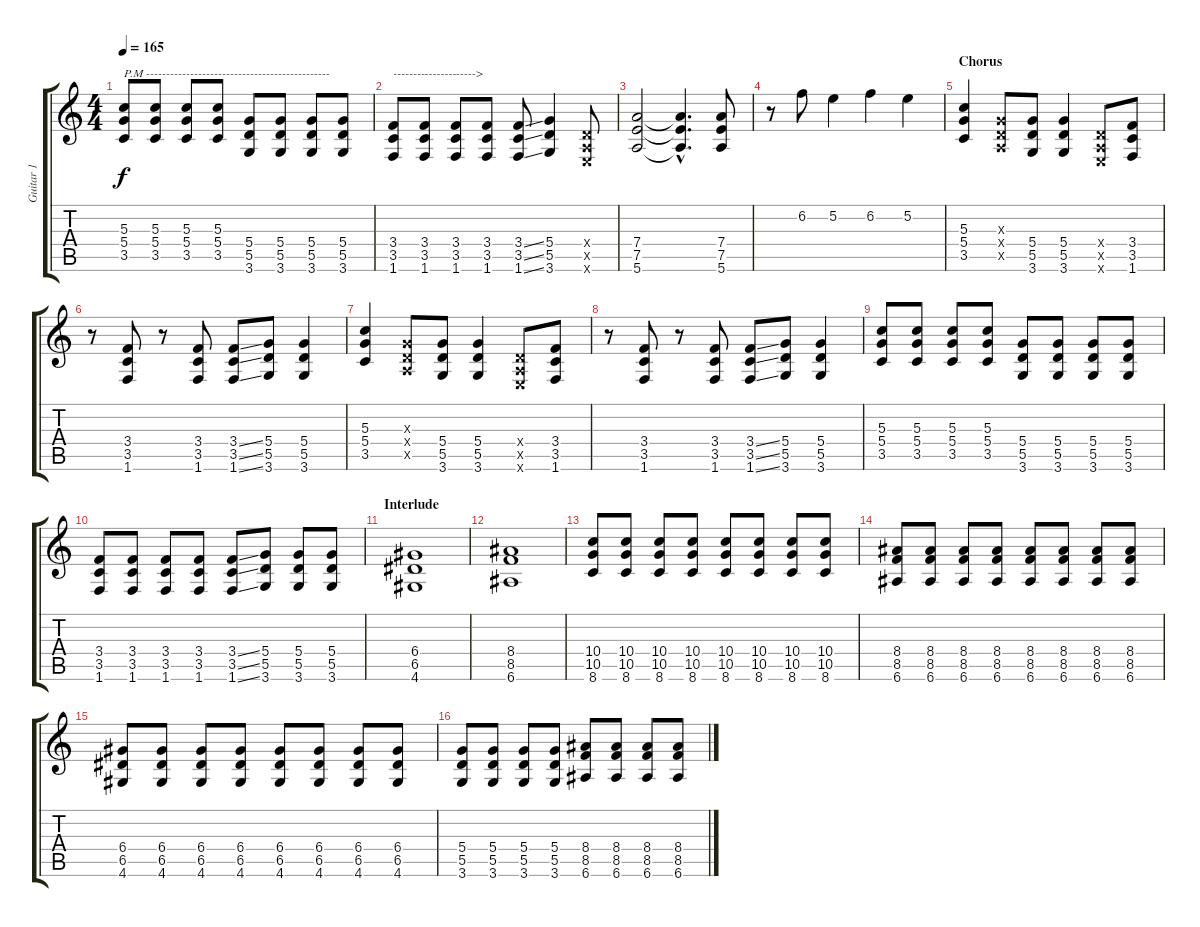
\track ("Guitar 1" "Guitar 1") {instrument distortionguitar}
\staff {score tabs}
\tuning (E4 B3 G3 D3 A2 E2) {hide}
\ts (4 4)
\tempo 165
\clef g2
\ks c
(5.3 5.4 3.5).8{txt "P.M ----------------------------------------------" dy f volume 11} (5.3 5.4 3.5).8 (5.3 5.4 3.5).8 (5.3 5.4 3.5).8 (5.4 5.5 3.6).8 (5.4 5.5 3.6).8 (5.4 5.5 3.6).8 (5.4 5.5 3.6).8 |
(3.4 3.5 1.6).8{txt "--------"} (3.4 3.5 1.6).8{txt "--------"} (3.4 3.5 1.6).8{txt "----->"} (3.4 3.5 1.6).8 (3.4{ss} 3.5{ss} 1.6{ss}).8{volume 12} (5.4 5.5 3.6).4 (0.4{x} 0.5{x} 0.6{x}).8 |
(7.4 7.5 5.6).2 (7.4{hac t} 7.5{hac t} 5.6{hac t}).4{d} (7.4 7.5 5.6).8 |
r.8 6.2.8 5.2.4 6.2.4 5.2.4 |
\section ("" "Chorus")
(5.3 5.4 3.5).4 (0.3{x} 0.4{x} 0.5{x}).8 (5.4 5.5 3.6).8 (5.4 5.5 3.6).4 (0.4{x} 0.5{x} 0.6{x}).8 (3.4 3.5 1.6).8 |
r.8 (3.4 3.5 1.6).8 r.8 (3.4 3.5 1.6).8 (3.4{ss} 3.5{ss} 1.6{ss}).8 (5.4 5.5 3.6).8 (5.4 5.5 3.6).4 |
(5.3 5.4 3.5).4 (0.3{x} 0.4{x} 0.5{x}).8 (5.4 5.5 3.6).8 (5.4 5.5 3.6).4 (0.4{x} 0.5{x} 0.6{x}).8 (3.4 3.5 1.6).8 |
r.8 (3.4 3.5 1.6).8 r.8 (3.4 3.5 1.6).8 (3.4{ss} 3.5{ss} 1.6{ss}).8 (5.4 5.5 3.6).8 (5.4 5.5 3.6).4 |
(5.3 5.4 3.5).8 (5.3 5.4 3.5).8 (5.3 5.4 3.5).8 (5.3 5.4 3.5).8 (5.4 5.5 3.6).8 (5.4 5.5 3.6).8 (5.4 5.5 3.6).8 (5.4 5.5 3.6).8 |
(3.4 3.5 1.6).8 (3.4 3.5 1.6).8 (3.4 3.5 1.6).8 (3.4 3.5 1.6).8 (3.4{ss} 3.5{ss} 1.6{ss}).8 (5.4 5.5 3.6).8 (5.4 5.5 3.6).8 (5.4 5.5 3.6).8 |
\section ("" "Interlude")
(6.4 6.5 4.6).1 |
(8.4 8.5 6.6).1 |
(10.4 10.5 8.6).8 (10.4 10.5 8.6).8 (10.4 10.5 8.6).8 (10.4 10.5 8.6).8 (10.4 10.5 8.6).8 (10.4 10.5 8.6).8 (10.4 10.5 8.6).8 (10.4 10.5 8.6).8 |
(8.4 8.5 6.6).8 (8.4 8.5 6.6).8 (8.4 8.5 6.6).8 (8.4 8.5 6.6).8 (8.4 8.5 6.6).8 (8.4 8.5 6.6).8 (8.4 8.5 6.6).8 (8.4 8.5 6.6).8 |
(6.4 6.5 4.6).8 (6.4 6.5 4.6).8 (6.4 6.5 4.6).8 (6.4 6.5 4.6).8 (6.4 6.5 4.6).8 (6.4 6.5 4.6).8 (6.4 6.5 4.6).8 (6.4 6.5 4.6).8 |
(5.4 5.5 3.6).8 (5.4 5.5 3.6).8 (5.4 5.5 3.6).8 (5.4 5.5 3.6).8 (8.4 8.5 6.6).8 (8.4 8.5 6.6).8 (8.4 8.5 6.6).8 (8.4 8.5 6.6).8
